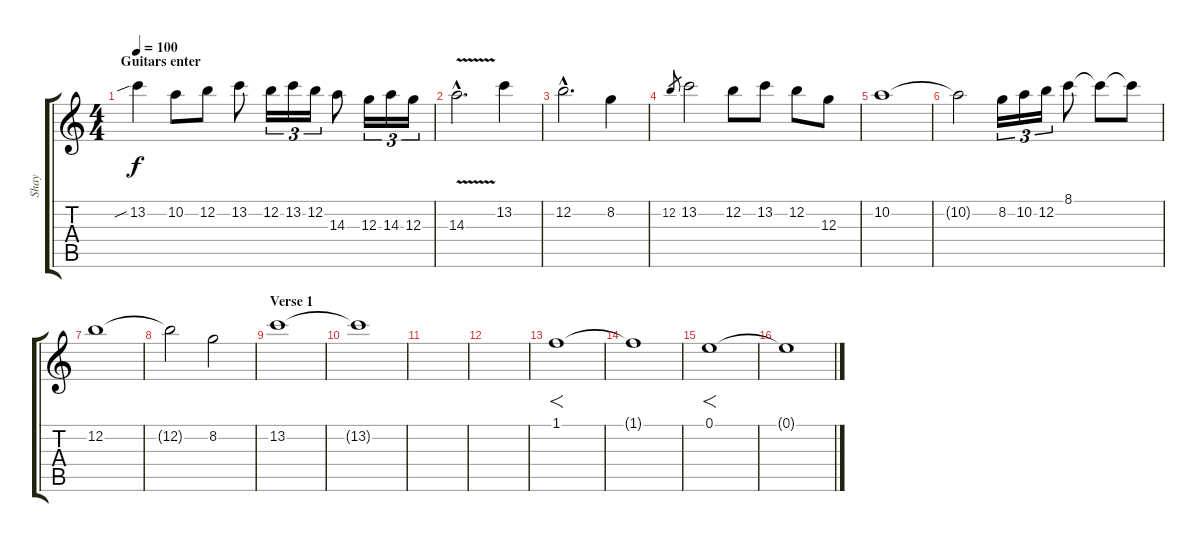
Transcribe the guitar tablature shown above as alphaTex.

\track ("Shay" "Shay") {instrument distortionguitar}
\staff {score tabs}
\tuning (E4 B3 G3 D3 A2 E2) {hide}
\ts (4 4)
\section ("" "Guitars enter")
\tempo 100
\clef g2
\ks c
13.2{sib}.4{dy f} 10.2.8 12.2.8 13.2.8 12.2.16{tu (3 2)} 13.2.16{tu (3 2)} 12.2.16{tu (3 2)} 14.3.8 12.3.16{tu (3 2)} 14.3.16{tu (3 2)} 12.3.16{tu (3 2)} |
14.3{v hac}.2{d} 13.2.4 |
12.2{hac}.2{d} 8.2.4 |
12.2.8{gr} 13.2.2 12.2.8 13.2.8 12.2.8 12.3.8 |
10.2.1 |
10.2{t}.2 8.2.16{tu (3 2)} 10.2.16{tu (3 2)} 12.2.16{tu (3 2)} 8.1.8 8.1{t}.8 8.1{t}.8 |
12.2.1 |
12.2{t}.2 8.2.2 |
\section ("" "Verse 1")
13.2.1{volume 3} |
13.2{t}.1 |
|
|
1.1.1{f} |
1.1{t}.1 |
0.1.1{f} |
0.1{t}.1
